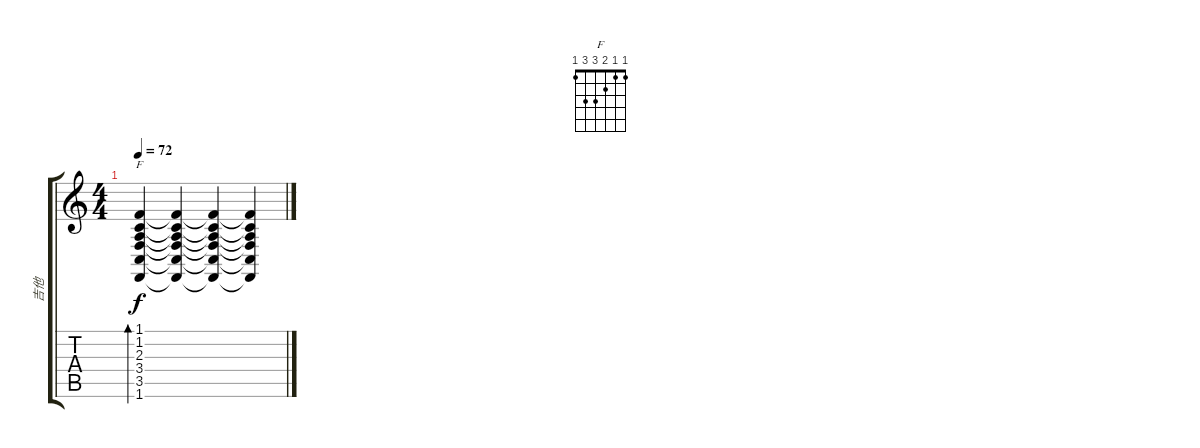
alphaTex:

\track ("吉他" "吉他") {instrument brightacousticpiano}
\staff {score tabs}
\tuning (E4 B3 G3 D3 A2 E2) {hide}
\chord ("F" 1 1 2 3 3 1)
\ts (4 4)
\tempo 72
\clef g2
\ks c
(1.1 1.2 2.3 3.4 3.5 1.6).4{bd 240 ch "F" dy f} (1.1{t} 1.2{t} 2.3{t} 3.4{t} 3.5{t} 1.6{t}).4 (1.1{t} 1.2{t} 2.3{t} 3.4{t} 3.5{t} 1.6{t}).4 (1.1{t} 1.2{t} 2.3{t} 3.4{t} 3.5{t} 1.6{t}).4
